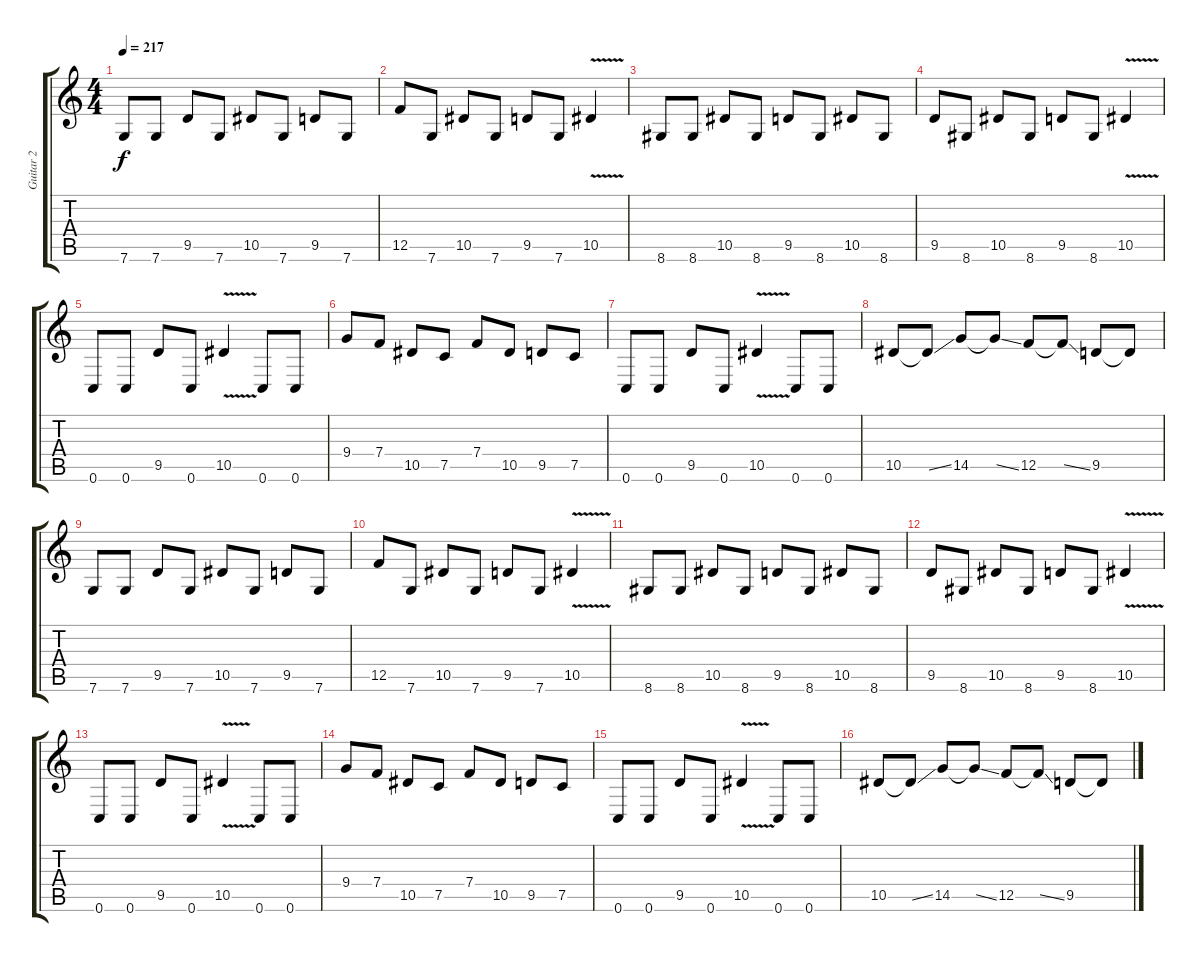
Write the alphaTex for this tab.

\track ("Guitar 2" "Guitar 2") {instrument overdrivenguitar}
\staff {score tabs}
\tuning (C4 G3 Eb3 Bb2 F2 C2) {hide}
\ts (4 4)
\tempo 217
\clef g2
\ks c
7.6.8{dy f} 7.6.8 9.5.8 7.6.8 10.5.8 7.6.8 9.5.8 7.6.8 |
12.5.8 7.6.8 10.5.8 7.6.8 9.5.8 7.6.8 10.5{v}.4 |
8.6.8 8.6.8 10.5.8 8.6.8 9.5.8 8.6.8 10.5.8 8.6.8 |
9.5.8 8.6.8 10.5.8 8.6.8 9.5.8 8.6.8 10.5{v}.4 |
0.6.8 0.6.8 9.5.8 0.6.8 10.5{v}.4 0.6.8 0.6.8 |
9.4.8 7.4.8 10.5.8 7.5.8 7.4.8 10.5.8 9.5.8 7.5.8 |
0.6.8 0.6.8 9.5.8 0.6.8 10.5{v}.4 0.6.8 0.6.8 |
10.5.8 10.5{ss t}.8 14.5.8 14.5{ss t}.8 12.5.8 12.5{ss t}.8 9.5.8 9.5{t}.8 |
7.6.8 7.6.8 9.5.8 7.6.8 10.5.8 7.6.8 9.5.8 7.6.8 |
12.5.8 7.6.8 10.5.8 7.6.8 9.5.8 7.6.8 10.5{v}.4 |
8.6.8 8.6.8 10.5.8 8.6.8 9.5.8 8.6.8 10.5.8 8.6.8 |
9.5.8 8.6.8 10.5.8 8.6.8 9.5.8 8.6.8 10.5{v}.4 |
0.6.8 0.6.8 9.5.8 0.6.8 10.5{v}.4 0.6.8 0.6.8 |
9.4.8 7.4.8 10.5.8 7.5.8 7.4.8 10.5.8 9.5.8 7.5.8 |
0.6.8 0.6.8 9.5.8 0.6.8 10.5{v}.4 0.6.8 0.6.8 |
10.5.8 10.5{ss t}.8 14.5.8 14.5{ss t}.8 12.5.8 12.5{ss t}.8 9.5.8 9.5{t}.8
